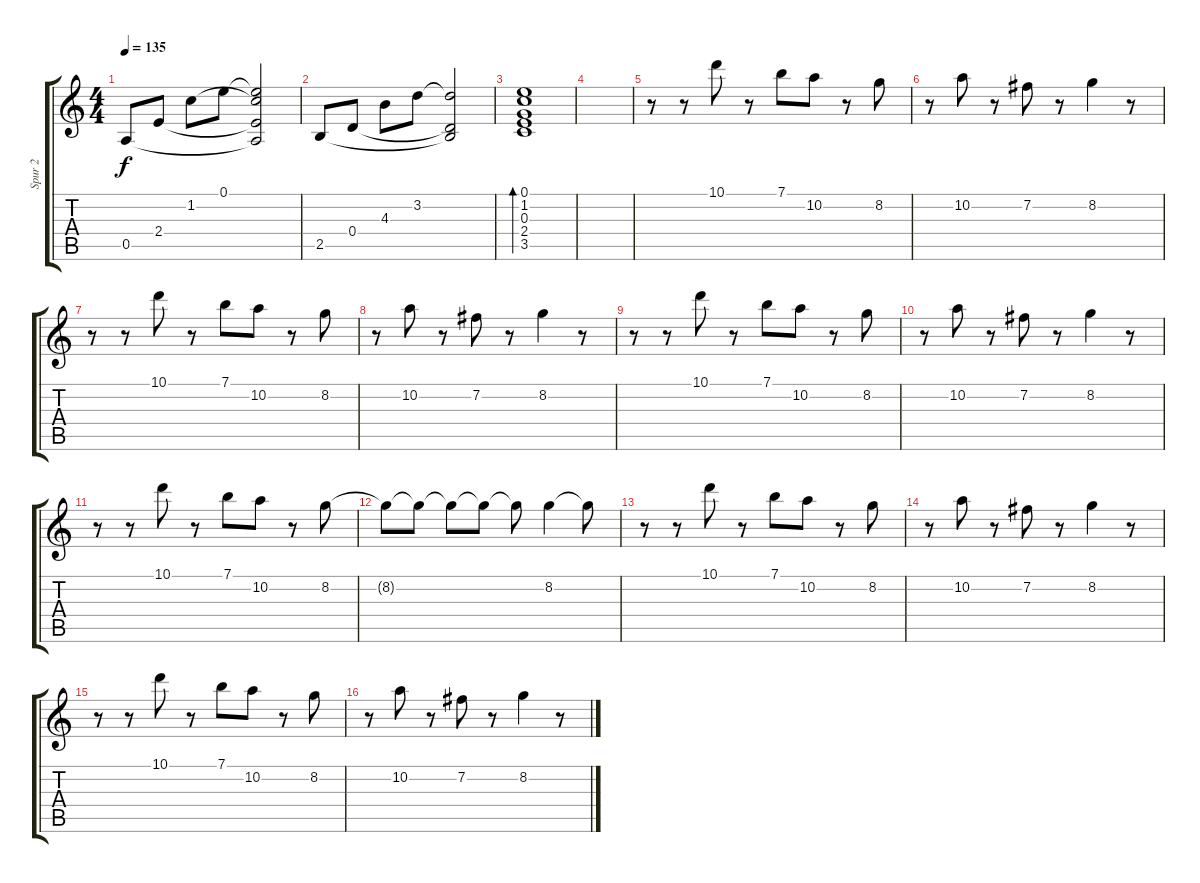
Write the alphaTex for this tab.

\track ("Spur 2" "Spur 2") {instrument acousticguitarsteel}
\staff {score tabs}
\tuning (E4 B3 G3 D3 A2 E2) {hide}
\ts (4 4)
\tempo 135
\clef g2
\ks c
0.5.8{dy f} 2.4.8 1.2.8 0.1.8 (0.1{t} 1.2{t} 2.4{t} 0.5{t}).2 |
2.5.8 0.4.8 4.3.8 3.2.8 (3.2{t} 0.4{t} 2.5{t}).2 |
(0.1 1.2 0.3 2.4 3.5).1{bd 240} |
|
\section ("" "")
r.8 r.8 10.1.8 r.8 7.1.8 10.2.8 r.8 8.2.8 |
r.8 10.2.8 r.8 7.2.8 r.8 8.2.4 r.8 |
r.8 r.8 10.1.8 r.8 7.1.8 10.2.8 r.8 8.2.8 |
r.8 10.2.8 r.8 7.2.8 r.8 8.2.4 r.8 |
r.8 r.8 10.1.8 r.8 7.1.8 10.2.8 r.8 8.2.8 |
r.8 10.2.8 r.8 7.2.8 r.8 8.2.4 r.8 |
r.8 r.8 10.1.8 r.8 7.1.8 10.2.8 r.8 8.2.8 |
8.2{t}.8 8.2{t}.8 8.2{t}.8 8.2{t}.8 8.2{t}.8 8.2.4 8.2{t}.8 |
\section ("" "")
r.8 r.8 10.1.8 r.8 7.1.8 10.2.8 r.8 8.2.8 |
r.8 10.2.8 r.8 7.2.8 r.8 8.2.4 r.8 |
r.8 r.8 10.1.8 r.8 7.1.8 10.2.8 r.8 8.2.8 |
r.8 10.2.8 r.8 7.2.8 r.8 8.2.4 r.8
